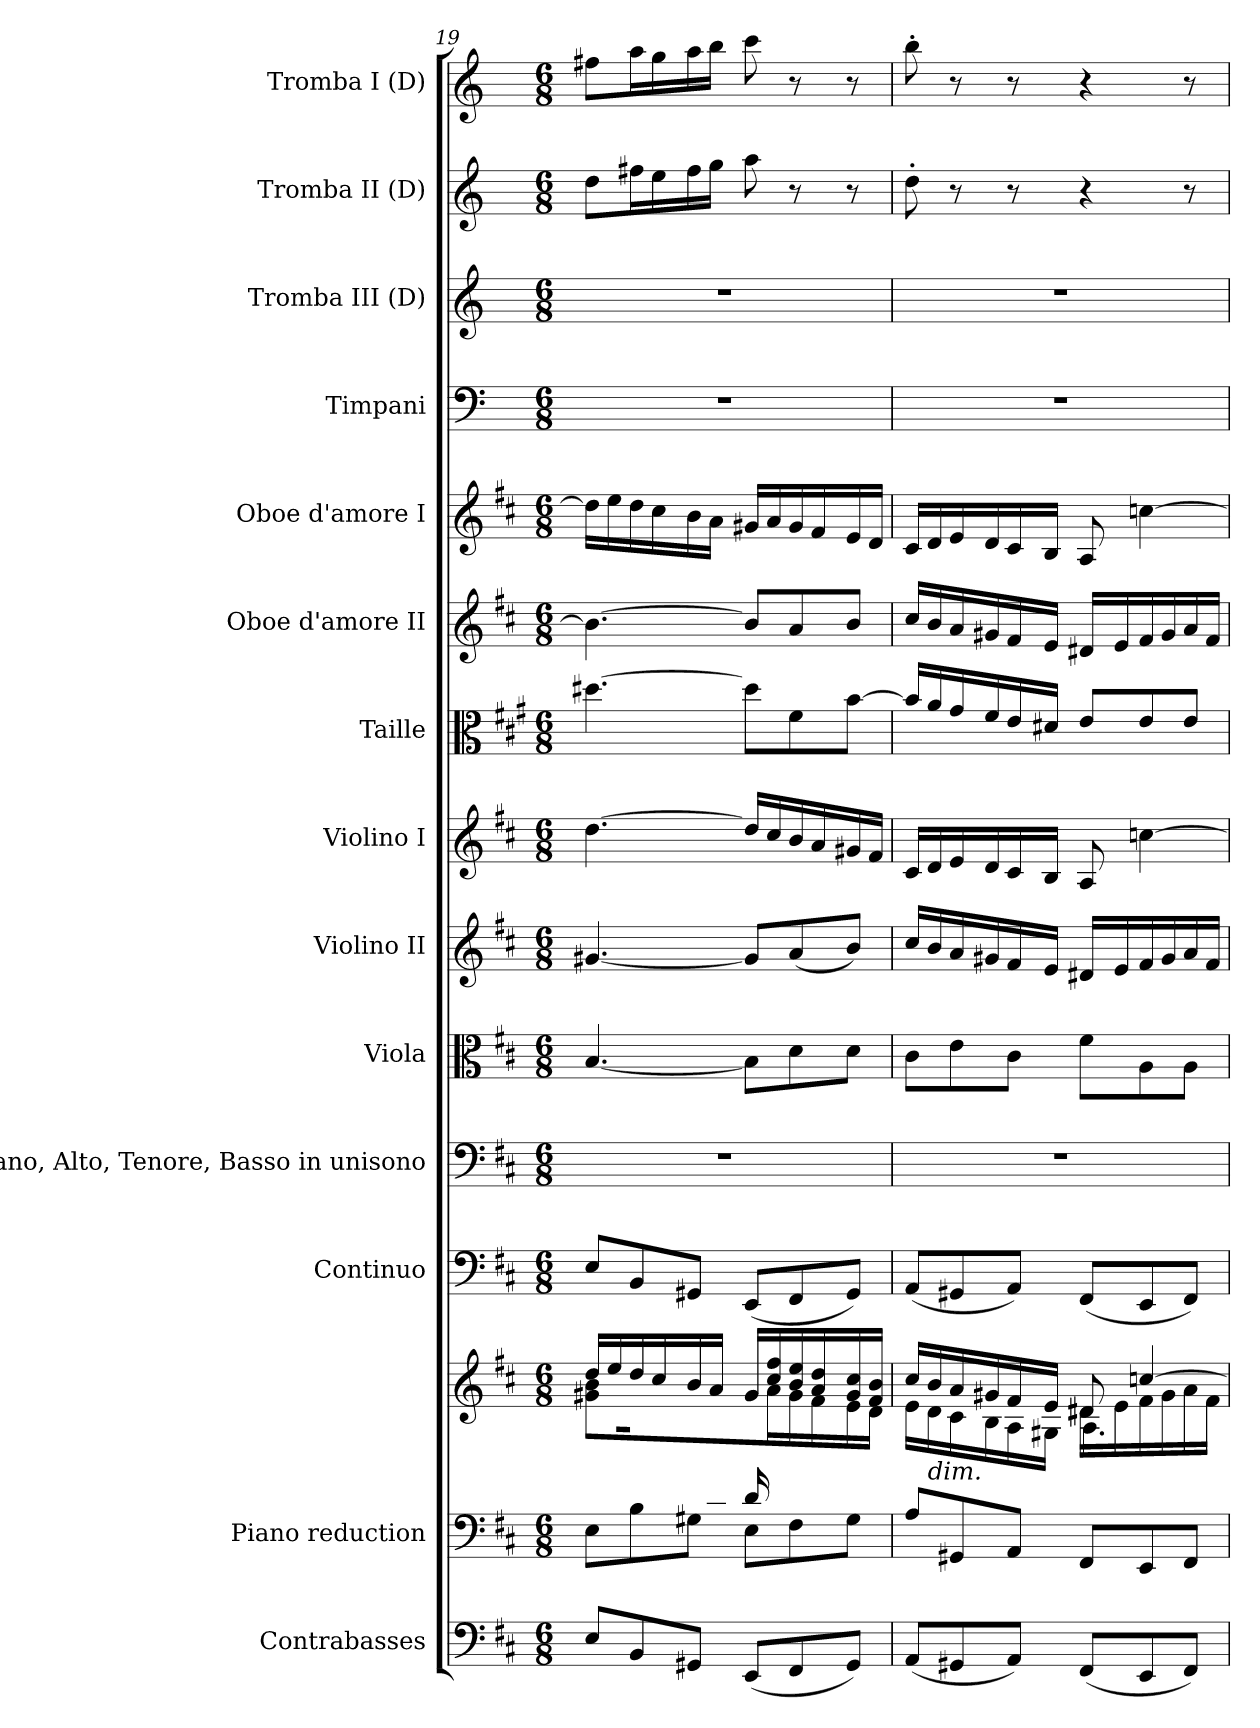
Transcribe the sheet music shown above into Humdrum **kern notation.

**kern	**kern	**kern	**kern	**kern	**kern	**kern	**kern	**kern	**kern	**kern	**kern	**kern	**kern	**kern
*part14	*part13	*part13	*part12	*part11	*part10	*part9	*part8	*part7	*part6	*part5	*part4	*part3	*part2	*part1
*staff15	*staff14	*staff13	*staff12	*staff11	*staff10	*staff9	*staff8	*staff7	*staff6	*staff5	*staff4	*staff3	*staff2	*staff1
*I"Contrabasses	*I"Piano reduction	*	*I"Continuo	*I"Soprano, Alto, Tenore, Basso in unisono	*I"Viola	*I"Violino II	*I"Violino I	*I"Taille	*I"Oboe d'amore II	*I"Oboe d'amore I	*I"Timpani	*I"Tromba III (D)	*I"Tromba II (D)	*I"Tromba I (D)
*I'Cbs.	*I'Pno	*	*	*	*	*	*	*	*I'Ob	*I'Ob	*I'Timp	*	*	*
*clefF4	*clefF4	*clefG2	*clefF4	*clefF4	*clefC3	*clefG2	*clefG2	*clefC3	*clefG2	*clefG2	*clefF4	*clefG2	*clefG2	*clefG2
*ITrd7c12	*	*	*	*	*	*	*	*ITrd4c7	*	*	*	*ITrd-1c-2	*ITrd-1c-2	*ITrd-1c-2
*k[f#c#]	*k[f#c#]	*k[f#c#]	*k[f#c#]	*k[f#c#]	*k[f#c#]	*k[f#c#]	*k[f#c#]	*k[f#c#]	*k[f#c#]	*k[f#c#]	*k[]	*k[f#c#]	*k[f#c#]	*k[f#c#]
*M6/8	*M6/8	*M6/8	*M6/8	*M6/8	*M6/8	*M6/8	*M6/8	*M6/8	*M6/8	*M6/8	*M6/8	*M6/8	*M6/8	*M6/8
=19	=19	=19	=19	=19	=19	=19	=19	=19	=19	=19	=19	=19	=19	=19
*	*^	*^	*	*	*	*	*	*	*	*	*	*	*	*
8EE/L	8ryy	8E\L	16dd/LL	8g#X\ 8b\L	8E/L	2.r	[4.B/	[4.g#X/	[4.dd\	[4.g#X\	4.b\_	16dd\LL]	2.r	2.r	8ee\L	8gg#X\L
.	.	.	16ee/	.	.	.	.	.	.	.	.	16ee\	.	.	.	.
8BBB/	16B/L	8B\	16dd/	16ryy	8BB/	.	.	.	.	.	.	16dd\	.	.	16gg#X\L	16bb\L
*	*	*	*v	*v	*	*	*	*	*	*	*	*	*	*	*	*
.	16A/	.	16cc#/	.	.	.	.	.	.	.	16cc#\	.	.	16ff#\	16aa\
8GGG#X/J	16B/	8G#X\J	16b/	8GG#X/J	.	.	.	.	.	.	16b\	.	.	16gg#\	16bb\
.	16c#/JJ	.	16a/JJ	.	.	.	.	.	.	.	16a\JJ	.	.	16aa\JJ	16ccc#\JJ
(8EEE/L	16d/LL	8E\L	16g#/LL	(8EE/L	.	8B\L]	8g#/L]	16dd/LL]	8g#\L]	8b/L]	16g#X/LL	.	.	8bb\	8ddd\
*	*	*	*^	*	*	*	*	*	*	*	*	*	*	*	*
.	4ryy	.	16cc#/ 16ff#/	16a\	.	.	.	.	16cc#/	.	.	16a/	.	.	.	.
8FFF#/	.	8F#\	16b/ 16ee/	16g#\	8FF#/	.	8d\	(8a/	16b/	8B\	8a/	16g#/	.	.	8r	8r
.	.	.	16a/ 16dd/	16f#\	.	.	.	.	16a/	.	.	16f#/	.	.	.	.
8GGG#/J)	.	8G#\J	16g#/ 16cc#/	16e\	8GG#/J)	.	8d\J	8b/J)	16g#X/	[8e\J	8b/J	16e/	.	.	8r	8r
.	16ryy	.	16f#/ 16b/JJ	16d\JJ	.	.	.	.	16f#/JJ	.	.	16d/JJ	.	.	.	.
*	*v	*v	*	*	*	*	*	*	*	*	*	*	*	*	*	*
=20	=20	=20	=20	=20	=20	=20	=20	=20	=20	=20	=20	=20	=20	=20	=20
*	*	*	*^	*	*	*	*	*	*	*	*	*	*	*	*
(8AAA/L	8A/L	16cc#/LL	16e\LL	4.ryy	(8AA/L	2.r	8c#\L	16cc#/LL	16c#/LL	16e/LL]	16cc#/LL	16c#/LL	2.r	2.r	8ee'\	8ccc#'\
!	!	!LO:TX:b:i:t=dim.	!	!	!	!	!	!	!	!	!	!	!	!	!	!
.	.	16b/	16d\	.	.	.	.	16b/	16d/	16d/	16b/	16d/	.	.	.	.
8GGG#X/	8GG#X/	16a/	16c#\	.	8GG#X/	.	8e\	16a/	16e/	16c#/	16a/	16e/	.	.	8r	8r
.	.	16g#X/	16B\	.	.	.	.	16g#X/	16d/	16B/	16g#X/	16d/	.	.	.	.
8AAA/J)	8AA/J	16f#/	16A\	.	8AA/J)	.	8c#\J	16f#/	16c#/	16A/	16f#/	16c#/	.	.	8r	8r
.	.	16e/JJ	16G#X\JJ	.	.	.	.	16e/JJ	16B/JJ	16G#X/JJ	16e/JJ	16B/JJ	.	.	.	.
(8FFF#/L	8FF#/L	8d#X/	16d#\LL	4.A\	(8FF#/L	.	8f#\L	16d#X/LL	8A/	8A/L	16d#X/LL	8A/	.	.	4r	4r
.	.	.	16e\	.	.	.	.	16e/	.	.	16e/	.	.	.	.	.
8EEE/	8EE/	[4ccn/	16f#\	.	8EE/	.	8A\	16f#/	[4ccn\	8A/	16f#/	[4ccn\	.	.	.	.
.	.	.	16g#\	.	.	.	.	16g#/	.	.	16g#/	.	.	.	.	.
8FFF#/J)	8FF#/J	.	16a\	.	8FF#/J)	.	8A\J	16a/	.	8A/J	16a/	.	.	.	8r	8r
.	.	.	16f#\JJ	.	.	.	.	16f#/JJ	.	.	16f#/JJ	.	.	.	.	.
*	*	*v	*v	*v	*	*	*	*	*	*	*	*	*	*	*	*
=	=	=	=	=	=	=	=	=	=	=	=	=	=	=
*-	*-	*-	*-	*-	*-	*-	*-	*-	*-	*-	*-	*-	*-	*-
